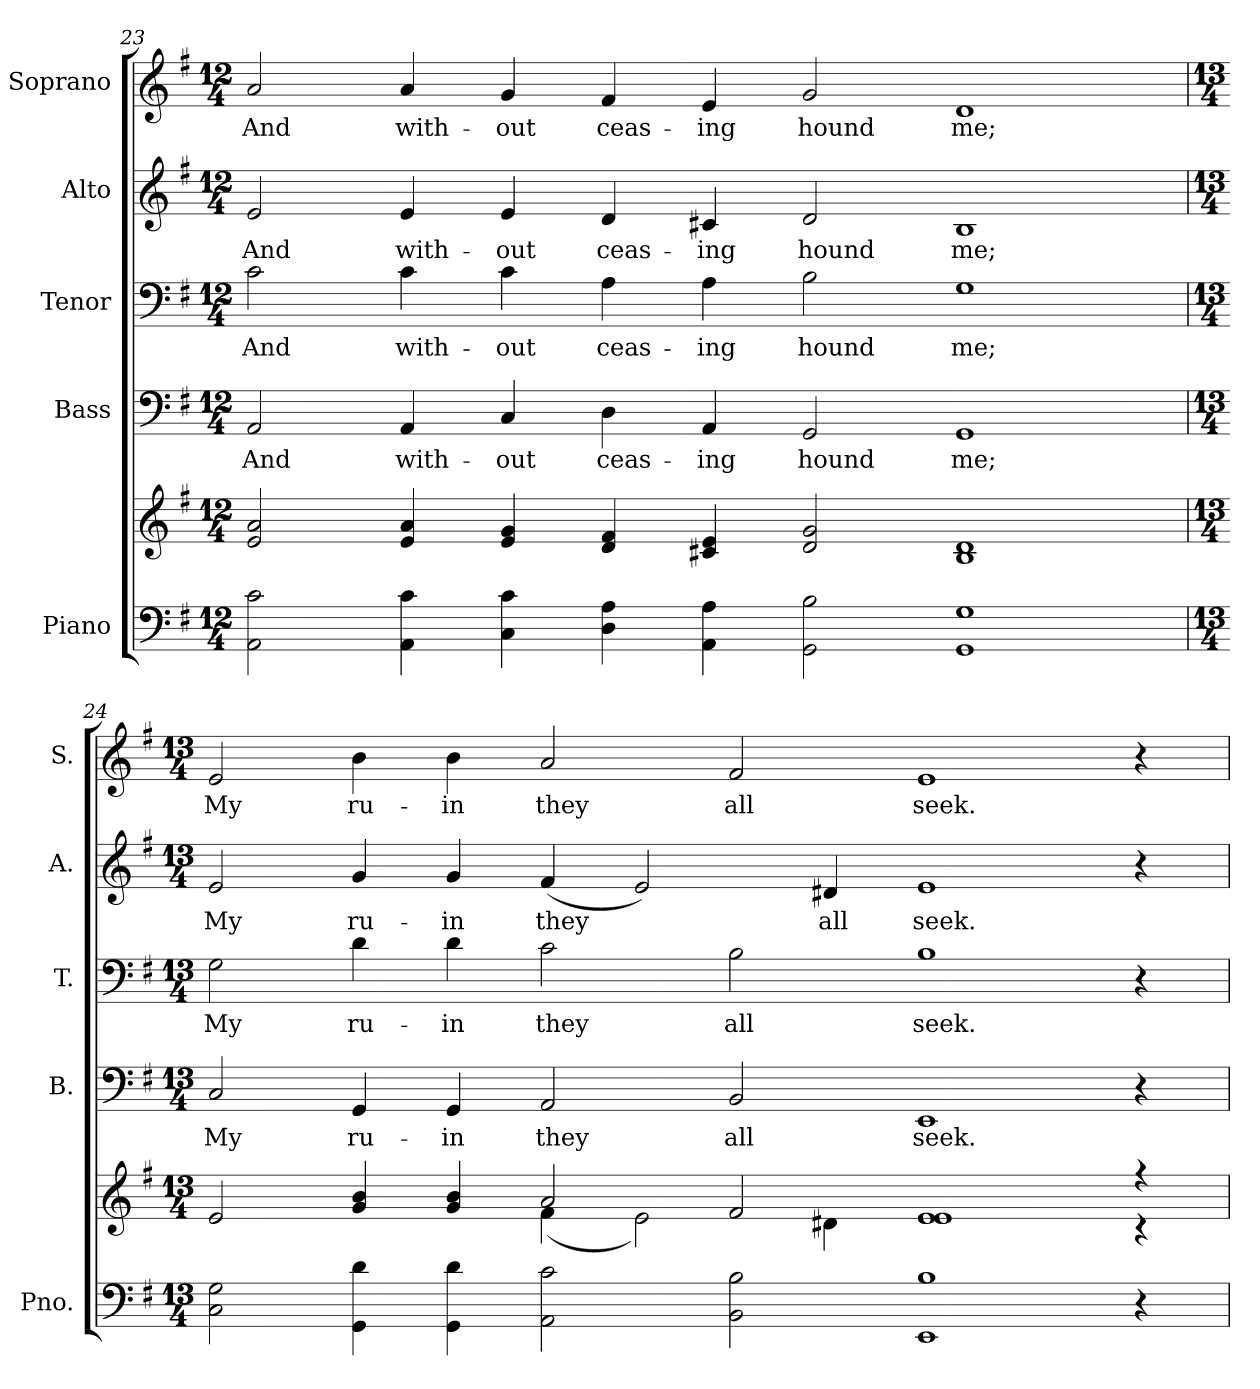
**kern	**kern	**kern	**text	**kern	**text	**kern	**text	**kern	**text
*part5	*part5	*part4	*part4	*part3	*part3	*part2	*part2	*part1	*part1
*staff6	*staff5	*staff4	*staff4	*staff3	*staff3	*staff2	*staff2	*staff1	*staff1
*I"Piano	*	*I"Bass	*	*I"Tenor	*	*I"Alto	*	*I"Soprano	*
*I'Pno.	*	*I'B.	*	*I'T.	*	*I'A.	*	*I'S.	*
!!LO:PB:g=z
*clefF4	*clefG2	*clefF4	*	*clefF4	*	*clefG2	*	*clefG2	*
*k[f#]	*k[f#]	*k[f#]	*	*k[f#]	*	*k[f#]	*	*k[f#]	*
*G:	*G:	*G:	*	*G:	*	*G:	*	*G:	*
*M12/4	*M12/4	*M12/4	*	*M12/4	*	*M12/4	*	*M12/4	*
=23	=23	=23	=23	=23	=23	=23	=23	=23	=23
!	!	!	!LO:LY:b:color=#000000	!	!	!	!	!	!
!	!	!	!	!	!LO:LY:b:color=#000000	!	!	!	!
!	!	!	!	!	!	!	!LO:LY:b:color=#000000	!	!
!	!	!	!	!	!	!	!	!	!LO:LY:b:color=#000000
2AAi\ 2ci	2ei/ 2ai	2AAi/	And	2ci\	And	2ei/	And	2ai/	And
!	!	!	!LO:LY:b:color=#000000	!	!	!	!	!	!
!	!	!	!	!	!LO:LY:b:color=#000000	!	!	!	!
!	!	!	!	!	!	!	!LO:LY:b:color=#000000	!	!
!	!	!	!	!	!	!	!	!	!LO:LY:b:color=#000000
4AAi\ 4ci	4ei/ 4ai	4AAi/	with-	4ci\	with-	4ei/	with-	4ai/	with-
!	!	!	!LO:LY:b:color=#000000	!	!	!	!	!	!
!	!	!	!	!	!LO:LY:b:color=#000000	!	!	!	!
!	!	!	!	!	!	!	!LO:LY:b:color=#000000	!	!
!	!	!	!	!	!	!	!	!	!LO:LY:b:color=#000000
4Ci\ 4ci	4ei/ 4gi	4Ci/	-out	4ci\	-out	4ei/	-out	4gi/	-out
!	!	!	!LO:LY:b:color=#000000	!	!	!	!	!	!
!	!	!	!	!	!LO:LY:b:color=#000000	!	!	!	!
!	!	!	!	!	!	!	!LO:LY:b:color=#000000	!	!
!	!	!	!	!	!	!	!	!	!LO:LY:b:color=#000000
4Di\ 4Ai	4di/ 4f#i	4Di\	ceas-	4Ai\	ceas-	4di/	ceas-	4f#i/	ceas-
!	!	!	!LO:LY:b:color=#000000	!	!	!	!	!	!
!	!	!	!	!	!LO:LY:b:color=#000000	!	!	!	!
!	!	!	!	!	!	!	!LO:LY:b:color=#000000	!	!
!	!	!	!	!	!	!	!	!	!LO:LY:b:color=#000000
4AAi\ 4Ai	4c#Xi/ 4ei	4AAi/	-ing	4Ai\	-ing	4c#Xi/	-ing	4ei/	-ing
!	!	!	!LO:LY:b:color=#000000	!	!	!	!	!	!
!	!	!	!	!	!LO:LY:b:color=#000000	!	!	!	!
!	!	!	!	!	!	!	!LO:LY:b:color=#000000	!	!
!	!	!	!	!	!	!	!	!	!LO:LY:b:color=#000000
2GGi\ 2Bi	2di/ 2gi	2GGi/	hound	2Bi\	hound	2di/	hound	2gi/	hound
!	!	!	!LO:LY:b:color=#000000	!	!	!	!	!	!
!	!	!	!	!	!LO:LY:b:color=#000000	!	!	!	!
!	!	!	!	!	!	!	!LO:LY:b:color=#000000	!	!
!	!	!	!	!	!	!	!	!	!LO:LY:b:color=#000000
1GGi 1Gi	1Bi 1di	1GGi	me;	1Gi	me;	1Bi	me;	1di	me;
=24	=24	=24	=24	=24	=24	=24	=24	=24	=24
*M13/4	*M13/4	*M13/4	*	*M13/4	*	*M13/4	*	*M13/4	*
*	*^	*	*	*	*	*	*	*	*
!	!	!	!	!LO:LY:b:color=#000000	!	!	!	!	!	!
!	!	!	!	!	!	!LO:LY:b:color=#000000	!	!	!	!
!	!	!	!	!	!	!	!	!LO:LY:b:color=#000000	!	!
!	!	!	!	!	!	!	!	!	!	!LO:LY:b:color=#000000
2Ci\ 2Gi	2ei/	1ryy	2Ci/	My	2Gi\	My	2ei/	My	2ei/	My
!	!	!	!	!LO:LY:b:color=#000000	!	!	!	!	!	!
!	!	!	!	!	!	!LO:LY:b:color=#000000	!	!	!	!
!	!	!	!	!	!	!	!	!LO:LY:b:color=#000000	!	!
!	!	!	!	!	!	!	!	!	!	!LO:LY:b:color=#000000
4GGi\ 4di	4gi/ 4bi	.	4GGi/	ru-	4di\	ru-	4gi/	ru-	4bi\	ru-
!	!	!	!	!LO:LY:b:color=#000000	!	!	!	!	!	!
!	!	!	!	!	!	!LO:LY:b:color=#000000	!	!	!	!
!	!	!	!	!	!	!	!	!LO:LY:b:color=#000000	!	!
!	!	!	!	!	!	!	!	!	!	!LO:LY:b:color=#000000
4GGi\ 4di	4gi/ 4bi	.	4GGi/	-in	4di\	-in	4gi/	-in	4bi\	-in
!	!	!	!	!LO:LY:b:color=#000000	!	!	!	!	!	!
!	!	!	!	!	!	!LO:LY:b:color=#000000	!	!	!	!
!	!	!	!	!	!	!	!	!LO:LY:b:color=#000000	!	!
!	!	!	!	!	!	!	!	!	!	!LO:LY:b:color=#000000
2AAi\ 2ci	2ai/	(4f#i\	2AAi/	they	2ci\	they	(4f#i/	they	2ai/	they
.	.	2ei\)	.	.	.	.	2ei/)	.	.	.
!	!	!	!	!LO:LY:b:color=#000000	!	!	!	!	!	!
!	!	!	!	!	!	!LO:LY:b:color=#000000	!	!	!	!
!	!	!	!	!	!	!	!	!	!	!LO:LY:b:color=#000000
2BBi\ 2Bi	2f#i/	.	2BBi/	all	2Bi\	all	.	.	2f#i/	all
!	!	!	!	!	!	!	!	!LO:LY:b:color=#000000	!	!
.	.	4d#Xi\	.	.	.	.	4d#Xi/	all	.	.
!	!	!	!	!LO:LY:b:color=#000000	!	!	!	!	!	!
!	!	!	!	!	!	!LO:LY:b:color=#000000	!	!	!	!
!	!	!	!	!	!	!	!	!LO:LY:b:color=#000000	!	!
!	!	!	!	!	!	!	!	!	!	!LO:LY:b:color=#000000
1EEi 1Bi	1ei 1ei	1ryy	1EEi	seek.	1Bi	seek.	1ei	seek.	1ei	seek.
4r	4r	4r	4r	.	4r	.	4r	.	4r	.
*	*v	*v	*	*	*	*	*	*	*	*
=	=	=	=	=	=	=	=	=	=
*-	*-	*-	*-	*-	*-	*-	*-	*-	*-
